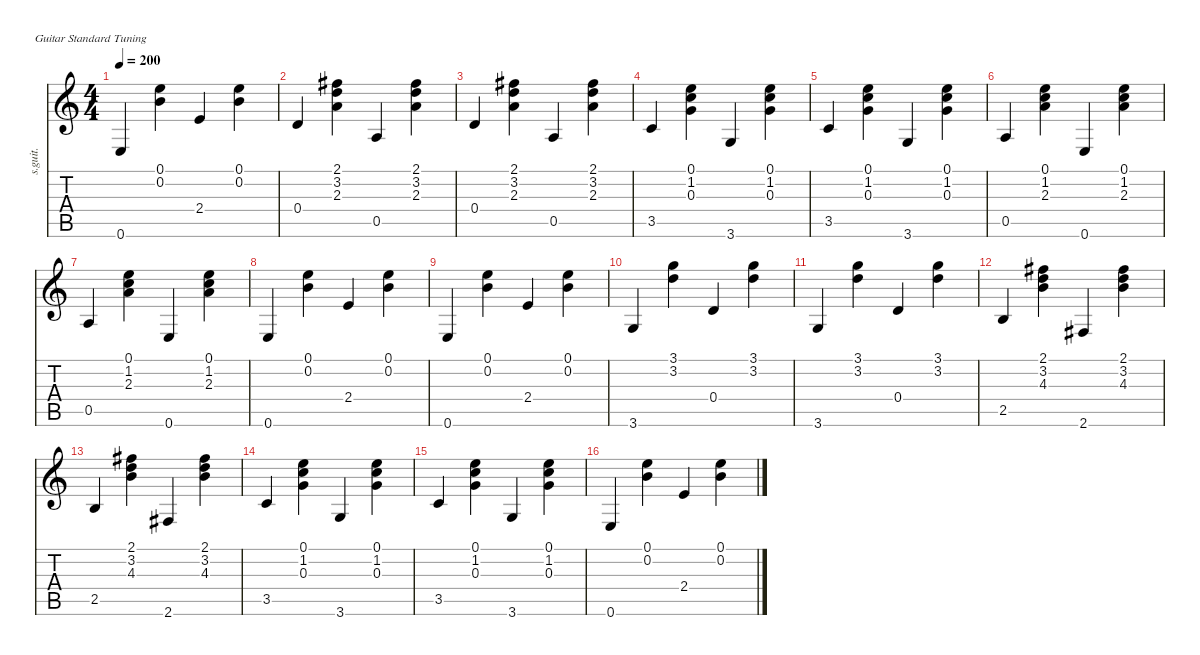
\defaultSystemsLayout 4
\hideDynamics
\bracketExtendMode nobrackets
\track ("Steel Guitar" "s.guit.") {instrument acousticguitarsteel}
\staff {score tabs}
\tuning (E4 B3 G3 D3 A2 E2)
\ts (4 4)
\tempo 200
\clef g2
\ks c
0.6.4{dy mf beam Up} (0.1 0.2).4{beam Down} 2.4.4{beam Up} (0.1 0.2).4{beam Down} |
0.4.4{beam Up} (2.1{acc #} 3.2 2.3).4{beam Down} 0.5.4{beam Up} (2.1{acc #} 3.2 2.3).4{beam Down} |
0.4.4{beam Up} (2.1{acc #} 3.2 2.3).4{beam Down} 0.5.4{beam Up} (2.1{acc #} 3.2 2.3).4{beam Down} |
3.5.4{beam Up} (0.1 1.2 0.3).4{beam Down} 3.6.4{beam Up} (0.1 1.2 0.3).4{beam Down} |
3.5.4{beam Up} (0.1 1.2 0.3).4{beam Down} 3.6.4{beam Up} (0.1 1.2 0.3).4{beam Down} |
0.5.4{beam Up} (0.1 1.2 2.3).4{beam Down} 0.6.4{beam Up} (0.1 1.2 2.3).4{beam Down} |
0.5.4{beam Up} (0.1 1.2 2.3).4{beam Down} 0.6.4{beam Up} (0.1 1.2 2.3).4{beam Down} |
0.6.4{beam Up} (0.1 0.2).4{beam Down} 2.4.4{beam Up} (0.1 0.2).4{beam Down} |
0.6.4{beam Up} (0.1 0.2).4{beam Down} 2.4.4{beam Up} (0.1 0.2).4{beam Down} |
3.6.4{beam Up} (3.1 3.2).4{beam Down} 0.4.4{beam Up} (3.1 3.2).4{beam Down} |
3.6.4{beam Up} (3.1 3.2).4{beam Down} 0.4.4{beam Up} (3.1 3.2).4{beam Down} |
2.5.4{beam Up} (2.1{acc #} 3.2 4.3).4{beam Down} 2.6{acc #}.4{beam Up} (2.1{acc #} 3.2 4.3).4{beam Down} |
2.5.4{beam Up} (2.1{acc #} 3.2 4.3).4{beam Down} 2.6{acc #}.4{beam Up} (2.1{acc #} 3.2 4.3).4{beam Down} |
3.5.4{beam Up} (0.1 1.2 0.3).4{beam Down} 3.6.4{beam Up} (0.1 1.2 0.3).4{beam Down} |
3.5.4{beam Up} (0.1 1.2 0.3).4{beam Down} 3.6.4{beam Up} (0.1 1.2 0.3).4{beam Down} |
0.6.4{beam Up} (0.1 0.2).4{beam Down} 2.4.4{beam Up} (0.1 0.2).4{beam Down}
